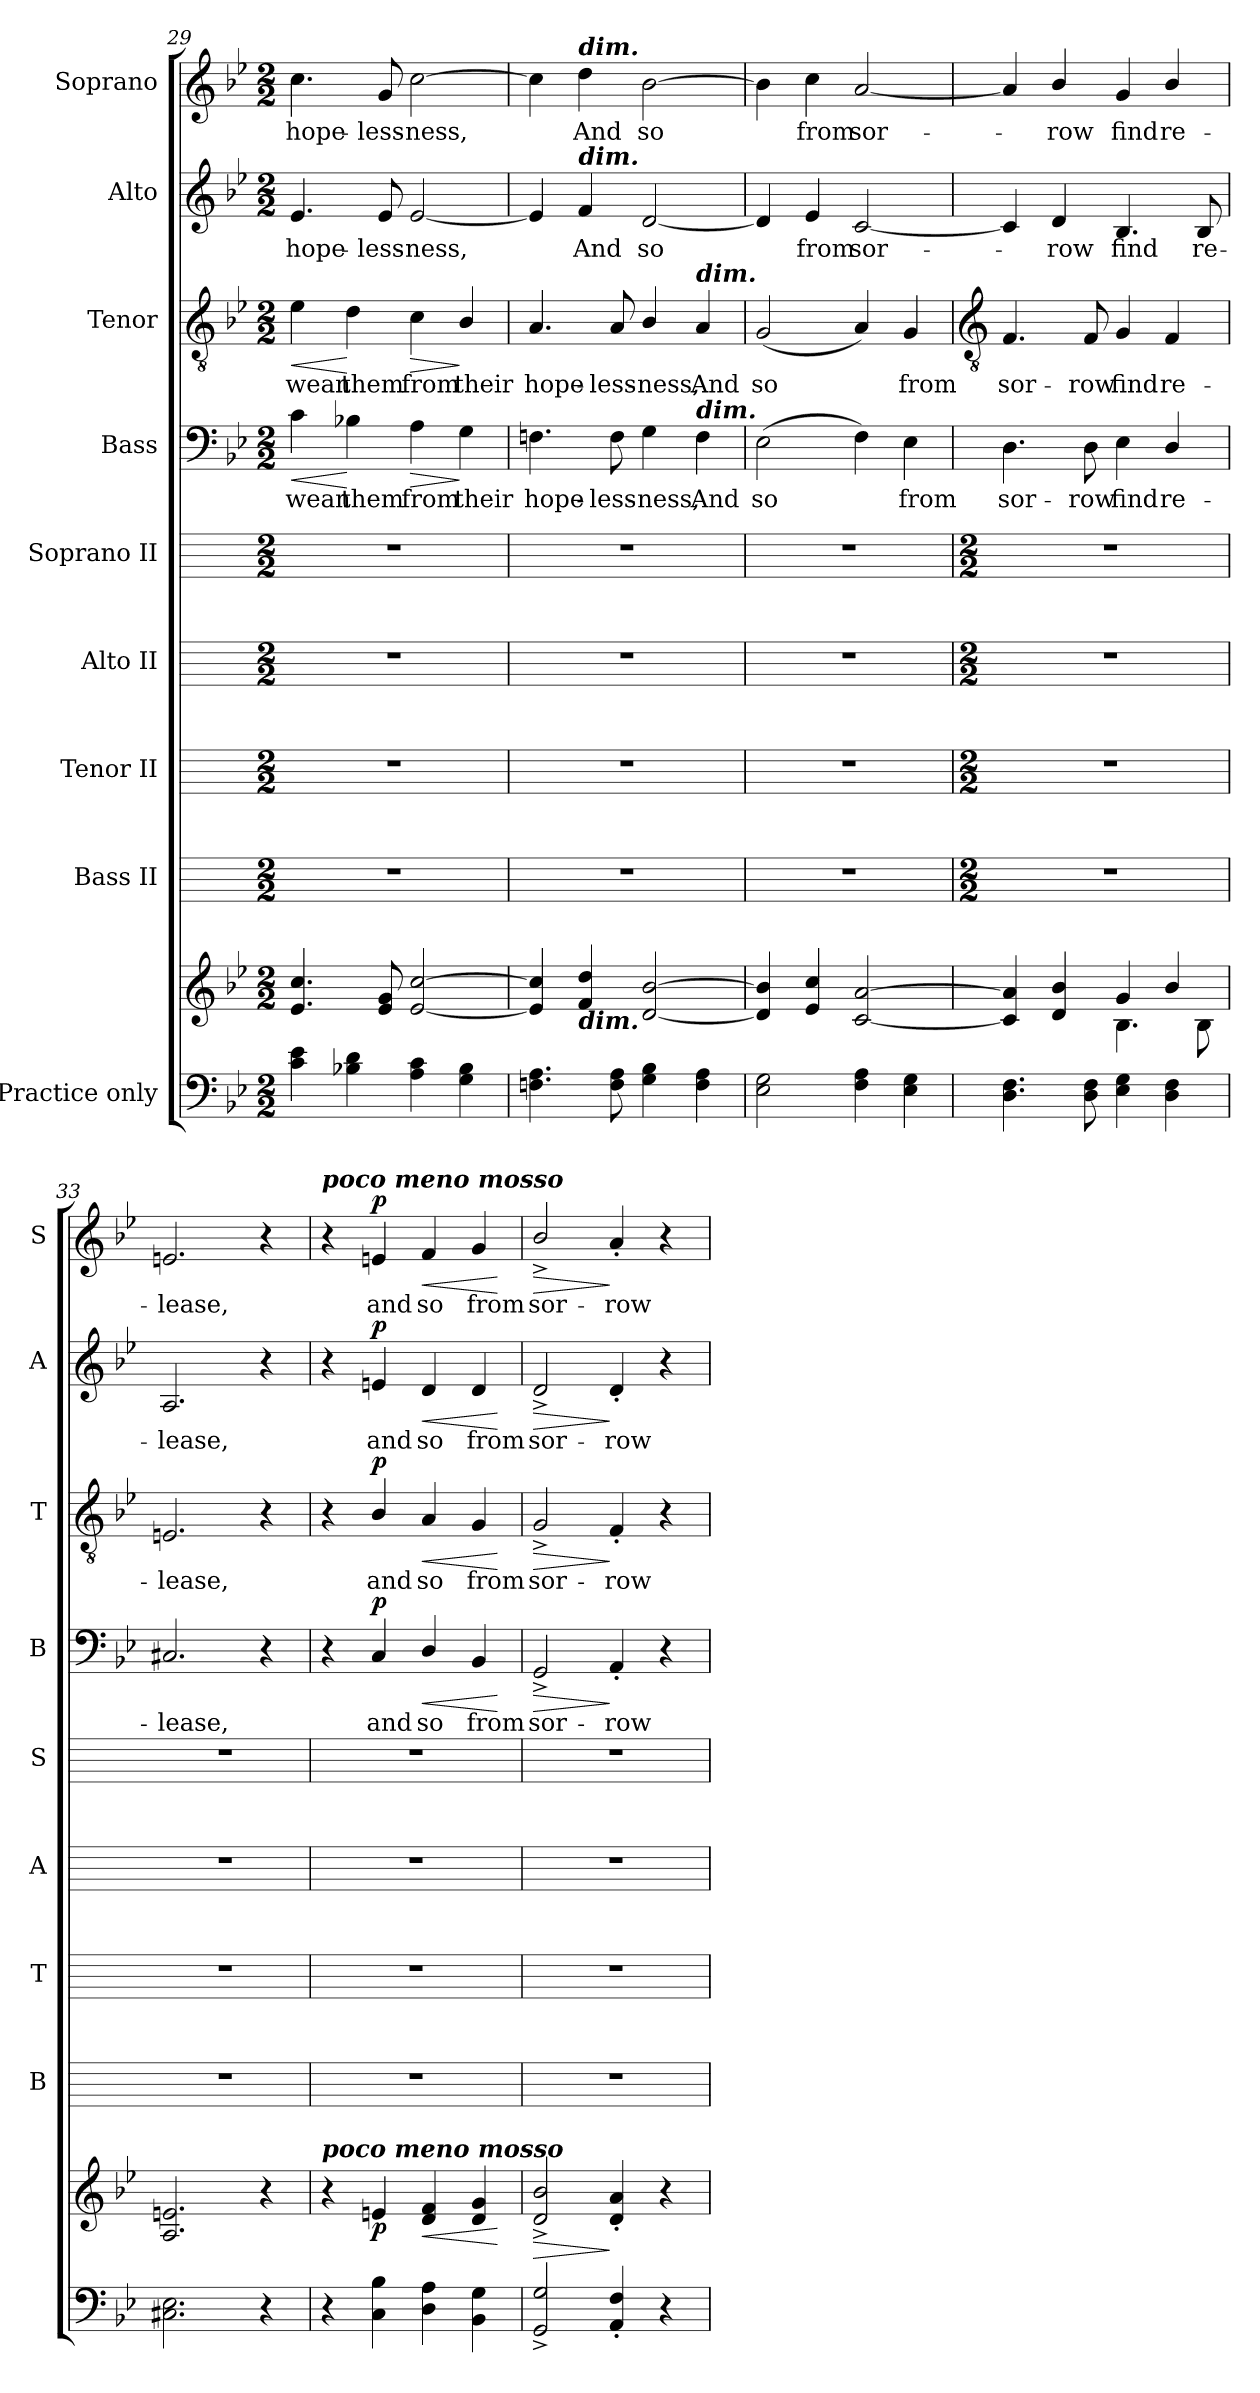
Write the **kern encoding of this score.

**kern	**kern	**dynam	**kern	**kern	**kern	**kern	**kern	**text	**dynam	**kern	**text	**dynam	**kern	**text	**dynam	**kern	**text	**dynam
*part9	*part9	*part9	*part8	*part7	*part6	*part5	*part4	*part4	*part4	*part3	*part3	*part3	*part2	*part2	*part2	*part1	*part1	*part1
*staff10	*staff9	*staff9/10	*staff8	*staff7	*staff6	*staff5	*staff4	*staff4	*staff4	*staff3	*staff3	*staff3	*staff2	*staff2	*staff2	*staff1	*staff1	*staff1
*I"Practice only	*	*	*I"Bass II	*I"Tenor II	*I"Alto II	*I"Soprano II	*I"Bass	*	*	*I"Tenor	*	*	*I"Alto	*	*	*I"Soprano	*	*
*	*	*	*I'B	*I'T	*I'A	*I'S	*I'B	*	*	*I'T	*	*	*I'A	*	*	*I'S	*	*
*clefF4	*clefG2	*	*	*	*	*	*clefF4	*	*	*clefGv2	*	*	*clefG2	*	*	*clefG2	*	*
*k[b-e-]	*k[b-e-]	*	*	*	*	*	*k[b-e-]	*	*	*k[b-e-]	*	*	*k[b-e-]	*	*	*k[b-e-]	*	*
*B-:	*B-:	*	*	*	*	*	*B-:	*	*	*B-:	*	*	*B-:	*	*	*B-:	*	*
*M2/2	*M2/2	*	*M2/2	*M2/2	*M2/2	*M2/2	*M2/2	*	*	*M2/2	*	*	*M2/2	*	*	*M2/2	*	*
=29	=29	=29	=29	=29	=29	=29	=29	=29	=29	=29	=29	=29	=29	=29	=29	=29	=29	=29
!	!	!	!	!	!	!	!	!LO:LY:b	!LO:HP:b	!	!LO:LY:b	!LO:HP:b	!	!LO:LY:b	!	!	!LO:LY:b	!
4c 4e-	4.e- 4.cc	.	1r	1r	1r	1r	4c	wean	<	4e-	wean	<	4.e-	hope-	.	4.cc	hope-	.
!	!	!	!	!	!	!	!	!LO:LY:b	!	!	!LO:LY:b	!	!	!	!	!	!	!
4B-X 4d	.	.	.	.	.	.	4B-X	them	[	4d	them	[	.	.	.	.	.	.
!	!	!	!	!	!	!	!	!	!	!	!	!	!	!LO:LY:b	!	!	!LO:LY:b	!
.	8e- 8g	.	.	.	.	.	.	.	.	.	.	.	8e-	-less-	.	8g	-less-	.
!	!	!	!	!	!	!	!	!LO:LY:b	!LO:HP:b	!	!LO:LY:b	!LO:HP:b	!	!LO:LY:b	!	!	!LO:LY:b	!
4A 4c	[2e- [2cc	.	.	.	.	.	4A	from	>	4c	from	>	[2e-	-ness,	.	[2cc	-ness,	.
!	!	!	!	!	!	!	!	!LO:LY:b	!	!	!LO:LY:b	!	!	!	!	!	!	!
4G 4B-	.	.	.	.	.	.	4G	their	]	4B-/	their	]	.	.	.	.	.	.
=30	=30	=30	=30	=30	=30	=30	=30	=30	=30	=30	=30	=30	=30	=30	=30	=30	=30	=30
!	!	!	!	!	!	!	!	!LO:LY:b	!	!	!LO:LY:b	!	!	!	!	!	!	!
4.Fn 4.A	4e-] 4cc]	.	1r	1r	1r	1r	4.Fn	hope-	.	4.A	hope-	.	4e-]	.	.	4cc]	.	.
!	!	!	!	!	!	!	!	!	!	!	!	!	!	!	!	!LO:TX:a:Bi:t=dim.	!	!
!	!	!	!	!	!	!	!	!	!	!	!	!	!LO:TX:a:Bi:t=dim.	!	!	!	!	!
!	!LO:TX:b:Bi:t=dim.	!	!	!	!	!	!	!	!	!	!	!	!	!	!	!	!	!
!	!	!	!	!	!	!	!	!	!	!	!	!	!	!LO:LY:b	!	!	!LO:LY:b	!
.	4f 4dd	.	.	.	.	.	.	.	.	.	.	.	4f	And	.	4dd	And	.
!	!	!	!	!	!	!	!	!LO:LY:b	!	!	!LO:LY:b	!	!	!	!	!	!	!
8F 8A	.	.	.	.	.	.	8F	-less-	.	8A	-less-	.	.	.	.	.	.	.
!	!	!	!	!	!	!	!	!LO:LY:b	!	!	!LO:LY:b	!	!	!LO:LY:b	!	!	!LO:LY:b	!
4G 4B-	[2d [2b-	.	.	.	.	.	4G	-ness,	.	4B-/	-ness,	.	[2d	so	.	[2b-	so	.
!	!	!	!	!	!	!	!	!	!	!LO:TX:a:Bi:t=dim.	!	!	!	!	!	!	!	!
!	!	!	!	!	!	!	!LO:TX:a:Bi:t=dim.	!	!	!	!	!	!	!	!	!	!	!
!	!	!	!	!	!	!	!	!LO:LY:b	!	!	!LO:LY:b	!	!	!	!	!	!	!
4F 4A	.	.	.	.	.	.	4F	And	.	4A	And	.	.	.	.	.	.	.
=31	=31	=31	=31	=31	=31	=31	=31	=31	=31	=31	=31	=31	=31	=31	=31	=31	=31	=31
!	!	!	!	!	!	!	!	!LO:LY:b	!	!	!LO:LY:b	!	!	!	!	!	!	!
2E- 2G	4d] 4b-]	.	1r	1r	1r	1r	(>2E-	so	.	(<2G	so	.	4d]	.	.	4b-]	.	.
!	!	!	!	!	!	!	!	!	!	!	!	!	!	!LO:LY:b	!	!	!LO:LY:b	!
.	4e- 4cc	.	.	.	.	.	.	.	.	.	.	.	4e-	from	.	4cc	from	.
!	!	!	!	!	!	!	!	!	!	!	!	!	!	!LO:LY:b	!	!	!LO:LY:b	!
4F 4A	[2c [2a	.	.	.	.	.	4F)	.	.	4A)	.	.	[2c	sor-	.	[2a	sor-	.
!	!	!	!	!	!	!	!	!LO:LY:b	!	!	!LO:LY:b	!	!	!	!	!	!	!
4E- 4G	.	.	.	.	.	.	4E-	from	.	4G	from	.	.	.	.	.	.	.
!!LO:LB:g=z
=32	=32	=32	=32	=32	=32	=32	=32	=32	=32	=32	=32	=32	=32	=32	=32	=32	=32	=32
*	*	*	*	*	*	*	*	*	*	*clefGv2	*	*	*	*	*	*	*	*
*	*	*	*M2/2	*M2/2	*M2/2	*M2/2	*	*	*	*	*	*	*	*	*	*	*	*
*	*^	*	*	*	*	*	*	*	*	*	*	*	*	*	*	*	*	*
!	!	!	!	!	!	!	!	!	!LO:LY:b	!	!	!LO:LY:b	!	!	!	!	!	!	!
4.D 4.F	4c/] 4a/]	2ryy	.	1r	1r	1r	1r	4.D	sor-	.	4.F	sor-	.	4c]	.	.	4a]	.	.
!	!	!	!	!	!	!	!	!	!	!	!	!	!	!	!LO:LY:b	!	!	!LO:LY:b	!
.	4d/ 4b-/	.	.	.	.	.	.	.	.	.	.	.	.	4d	row	.	4b-/	row	.
!	!	!	!	!	!	!	!	!	!LO:LY:b	!	!	!LO:LY:b	!	!	!	!	!	!	!
8D 8F	.	.	.	.	.	.	.	8D	-row	.	8F	-row	.	.	.	.	.	.	.
!	!	!	!	!	!	!	!	!	!LO:LY:b	!	!	!LO:LY:b	!	!	!LO:LY:b	!	!	!LO:LY:b	!
4E- 4G	4g/	4.B-\	.	.	.	.	.	4E-	find	.	4G	find	.	4.B-	find	.	4g	find	.
!	!	!	!	!	!	!	!	!	!LO:LY:b	!	!	!LO:LY:b	!	!	!	!	!	!LO:LY:b	!
4D 4F	4b-/	.	.	.	.	.	.	4D/	re-	.	4F	re-	.	.	.	.	4b-/	re-	.
!	!	!	!	!	!	!	!	!	!	!	!	!	!	!	!LO:LY:b	!	!	!	!
.	.	8B-\	.	.	.	.	.	.	.	.	.	.	.	8B-	re-	.	.	.	.
=33	=33	=33	=33	=33	=33	=33	=33	=33	=33	=33	=33	=33	=33	=33	=33	=33	=33	=33	=33
!	!	!	!	!	!	!	!	!	!LO:LY:b	!	!	!LO:LY:b	!	!	!LO:LY:b	!	!	!LO:LY:b	!
2.C#X 2.E-	2.A/ 2.en/	2.ryy	.	1r	1r	1r	1r	2.C#X	-lease,	.	2.En	-lease,	.	2.A	-lease,	.	2.en	-lease,	.
4r	4r	4ryy	.	.	.	.	.	4r	.	.	4r	.	.	4r	.	.	4r	.	.
=34	=34	=34	=34	=34	=34	=34	=34	=34	=34	=34	=34	=34	=34	=34	=34	=34	=34	=34	=34
!	!	!	!	!	!	!	!	!	!	!	!	!	!	!	!	!	!LO:TX:a:Bi:t=poco meno mosso	!	!
!	!LO:TX:a:Bi:t=poco meno mosso	!	!	!	!	!	!	!	!	!	!	!	!	!	!	!	!	!	!
4r	4r	2.ryy	.	1r	1r	1r	1r	4r	.	.	4r	.	.	4r	.	.	4r	.	.
!	!	!	!LO:DY:b	!	!	!	!	!	!LO:LY:b	!LO:DY:b	!	!LO:LY:b	!LO:DY:b	!	!LO:LY:b	!LO:DY:b	!	!LO:LY:b	!LO:DY:b
4C 4B-	4en/	.	p	.	.	.	.	4C	and	p	4B-/	and	p	4en	and	p	4en	and	p
!	!	!	!LO:HP:b	!	!	!	!	!	!LO:LY:b	!LO:HP:b	!	!LO:LY:b	!LO:HP:b	!	!LO:LY:b	!LO:HP:b	!	!LO:LY:b	!LO:HP:b
4D 4A	4d/ 4f/	.	<	.	.	.	.	4D/	so	<	4A	so	<	4d	so	<	4f	so	<
!	!	!	!	!	!	!	!	!	!LO:LY:b	!	!	!LO:LY:b	!	!	!LO:LY:b	!	!	!LO:LY:b	!
4BB- 4G	4d/ 4g/	4ryy	.	.	.	.	.	4BB-	from	.	4G	from	.	4d	from	.	4g	from	.
*	*v	*v	*	*	*	*	*	*	*	*	*	*	*	*	*	*	*	*	*
.	.	[	.	.	.	.	.	.	[	.	.	[	.	.	[	.	.	[
=35	=35	=35	=35	=35	=35	=35	=35	=35	=35	=35	=35	=35	=35	=35	=35	=35	=35	=35
!	!	!LO:HP:b	!	!	!	!	!	!LO:LY:b	!LO:HP:b	!	!LO:LY:b	!LO:HP:b	!	!LO:LY:b	!LO:HP:b	!	!LO:LY:b	!LO:HP:b
*	*^	*	*	*	*	*	*	*	*	*	*	*	*	*	*	*	*	*
2GG^ 2G^	2d/^ 2b-/^	2.ryy	>	1r	1r	1r	1r	2GG^	sor-	>	2G^	sor-	>	2d^	sor-	>	2b-^/	sor-	>
!	!	!	!	!	!	!	!	!	!LO:LY:b	!	!	!LO:LY:b	!	!	!LO:LY:b	!	!	!LO:LY:b	!
4AA' 4F'	4d/' 4a/'	.	]	.	.	.	.	4AA'	-row	]	4F'	-row	]	4d'	-row	]	4a'	-row	]
4r	4r	4ryy	.	.	.	.	.	4r	.	.	4r	.	.	4r	.	.	4r	.	.
*	*v	*v	*	*	*	*	*	*	*	*	*	*	*	*	*	*	*	*	*
=	=	=	=	=	=	=	=	=	=	=	=	=	=	=	=	=	=	=
*-	*-	*-	*-	*-	*-	*-	*-	*-	*-	*-	*-	*-	*-	*-	*-	*-	*-	*-
